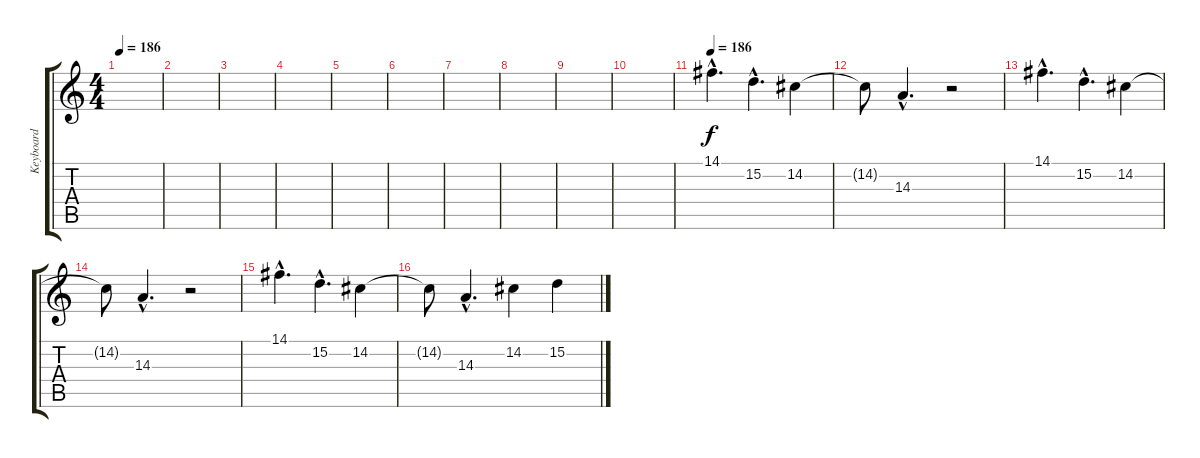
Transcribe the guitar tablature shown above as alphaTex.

\track ("Keyboard" "Keyboard") {instrument electricgrandpiano}
\staff {score tabs}
\tuning (E4 B3 G3 D3 A2 E2) {hide}
\ts (4 4)
\tempo 186
\clef g2
\ks c
|
|
|
|
|
|
|
|
|
|
\tempo 186
14.1{hac}.4{d} 15.2{hac}.4{d} 14.2.4 |
14.2{t}.8 14.3{hac}.4{d} r.2 |
14.1{hac}.4{d} 15.2{hac}.4{d} 14.2.4 |
14.2{t}.8 14.3{hac}.4{d} r.2 |
14.1{hac}.4{d} 15.2{hac}.4{d} 14.2.4 |
14.2{t}.8 14.3{hac}.4{d} 14.2.4 15.2.4
